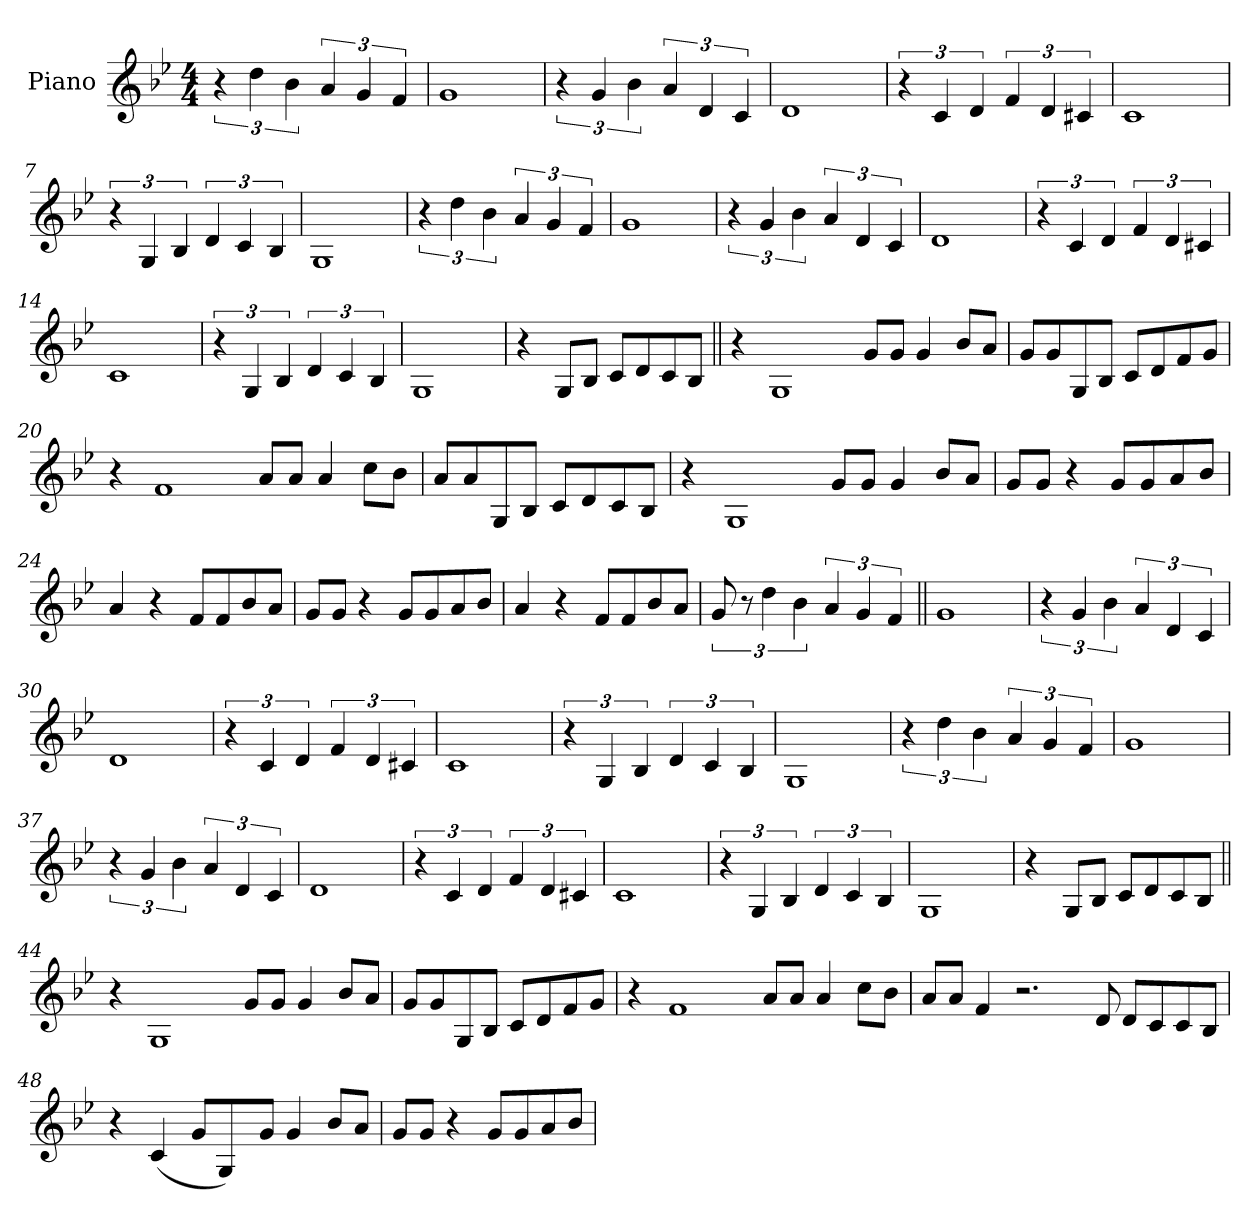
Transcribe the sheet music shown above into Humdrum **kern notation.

**kern
*part1
*staff1
*I"Piano
*I'Pno.
*clefG2
*k[b-e-]
*M4/4
=1
6r
6dd
6b-
6a
6g
6f
=2
1g
=3
6r
6g
6b-
6a
6d
6c
=4
1d
=5
6r
6c
6d
6f
6d
6c#X
=6
1c
=7
6r
6G
6B-
6d
6c
6B-
=8
1G
=9
6r
6dd
6b-
6a
6g
6f
=10
1g
=11
6r
6g
6b-
6a
6d
6c
=12
1d
=13
6r
6c
6d
6f
6d
6c#X
=14
1c
=15
6r
6G
6B-
6d
6c
6B-
=16
1G
=17
4r
8GL
8B-J
8cL
8d
8c
8B-J
=18||
4r
1G
8g!L
8g!J
4g!
8b-!L
8a!J
=19
8g!L
8g!
8G
8B-J
8cL
8d
8f
8gJ
=20
4r
1f
8a!L
8a!J
4a!
8cc!L
8b-!J
=21
8a!L
8a!
8G
8B-J
8cL
8d
8c
8B-J
=22
4r
1G
8g!L
8g!J
4g!
8b-!L
8a!J
=23
8g!L
8g!J
4r
8gL
8g
8a
8b-J
=24
4a
4r
8fL
8f
8b-
8aJ
=25
8gL
8gJ
4r
8gL
8g
8a
8b-J
=26
4a
4r
8fL
8f
8b-
8aJ
=27
12g
12r
6dd
6b-
6a
6g
6f
=28||
1g
=29
6r
6g
6b-
6a
6d
6c
=30
1d
=31
6r
6c
6d
6f
6d
6c#X
=32
1c
=33
6r
6G
6B-
6d
6c
6B-
=34
1G
=35
6r
6dd
6b-
6a
6g
6f
=36
1g
=37
6r
6g
6b-
6a
6d
6c
=38
1d
=39
6r
6c
6d
6f
6d
6c#X
=40
1c
=41
6r
6G
6B-
6d
6c
6B-
=42
1G
=43
4r
8GL
8B-J
8cL
8d
8c
8B-J
=44||
4r
1G
8g!L
8g!J
4g!
8b-!L
8a!J
=45
8g!L
8g!
8G
8B-J
8cL
8d
8f
8gJ
=46
4r
1f
8a!L
8a!J
4a!
8cc!L
8b-!J
=47
8a!L
8a!J
4f
2.r
8d
8dL
8c
8c
8B-J
=48
4r
(<4c
8g!L
4G)
8g!J
4g!
8b-!L
8a!J
=49
8g!L
8g!J
4r
8gL
8g
8a
8b-J
=
*-
